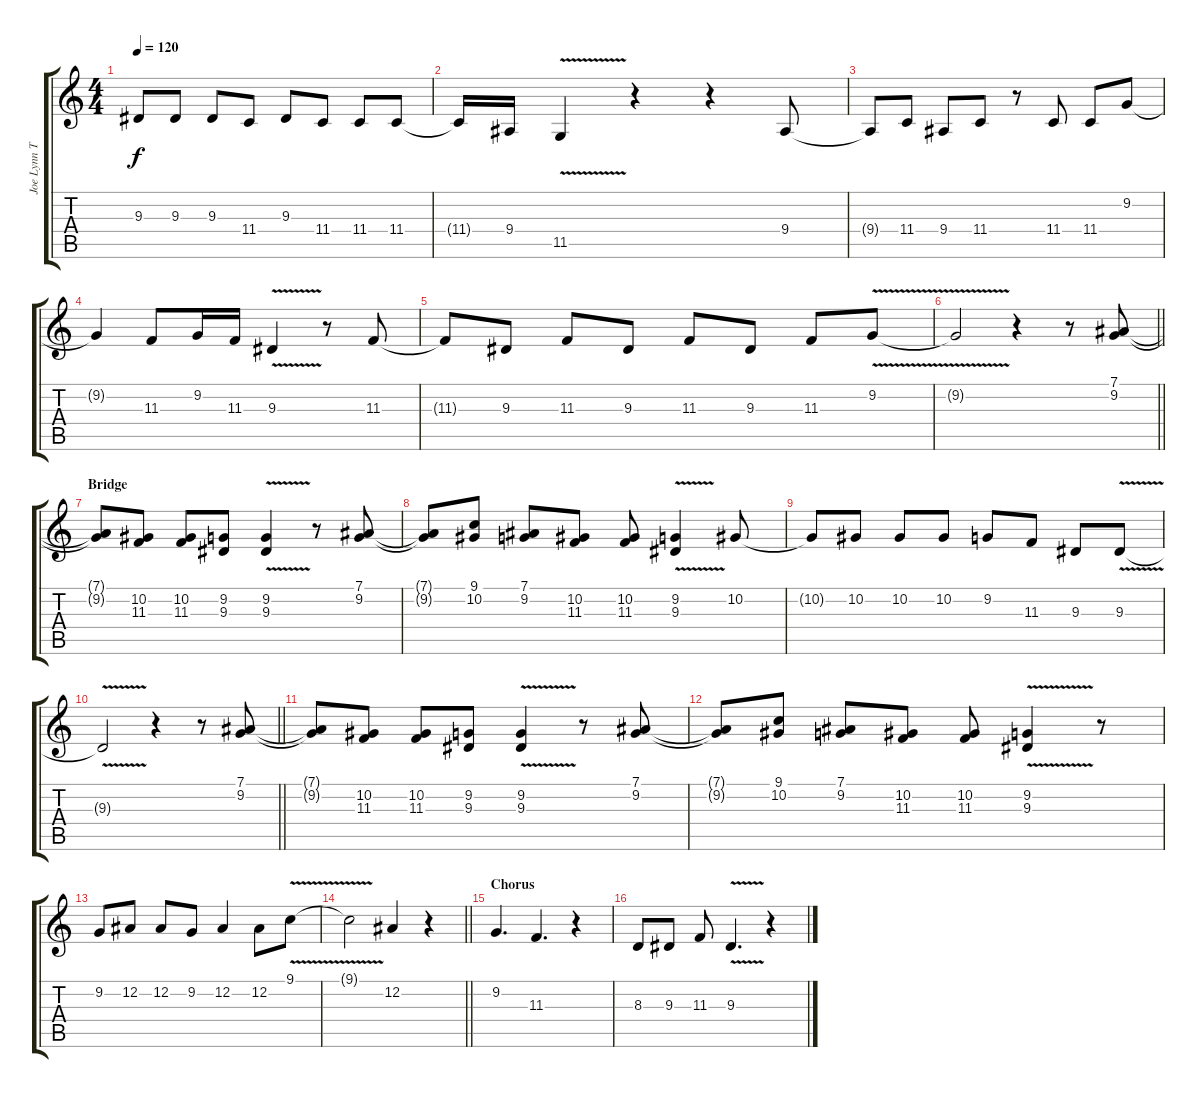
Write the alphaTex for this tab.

\track ("Joe Lynn Turner" "Joe Lynn T") {instrument lead2sawtooth}
\staff {score tabs}
\tuning (Eb4 Bb3 Gb3 Db3 Ab2 Eb2) {hide}
\ts (4 4)
\tempo 120
\clef g2
\ks c
9.3{t}.8{dy f} 9.3.8 9.3.8 11.4.8 9.3.8 11.4.8 11.4.8 11.4.8 |
11.4{t}.16 9.4.16 11.5{v}.4 r.4 r.4 9.4.8 |
9.4{t}.8 11.4.8 9.4.8 11.4.8 r.8 11.4.8 11.4.8 9.2.8 |
9.2{t}.4 11.3.8 9.2.16 11.3.16 9.3{v}.4 r.8 11.3.8 |
11.3{t}.8 9.3.8 11.3.8 9.3.8 11.3.8 9.3.8 11.3.8 9.2{v}.8 |
\barLineRight lightlight
9.2{t}.2 r.4 r.8 (7.1 9.2).8 |
\section ("" "Bridge")
(7.1{t} 9.2{t}).8 (10.2 11.3).8 (10.2 11.3).8 (9.2 9.3).8 (9.2 9.3{v}).4 r.8 (7.1 9.2).8 |
(7.1{t} 9.2{t}).8 (9.1 10.2).8 (7.1 9.2).8 (10.2 11.3).8 (10.2 11.3).8 (9.2{v} 9.3{v}).4 10.2.8 |
10.2{t}.8 10.2.8 10.2.8 10.2.8 9.2.8 11.3.8 9.3.8 9.3{v}.8 |
\barLineRight lightlight
9.3{t}.2 r.4 r.8 (7.1 9.2).8 |
(7.1{t} 9.2{t}).8 (10.2 11.3).8 (10.2 11.3).8 (9.2 9.3).8 (9.2 9.3{v}).4 r.8 (7.1 9.2).8 |
(7.1{t} 9.2{t}).8 (9.1 10.2).8 (7.1 9.2).8 (10.2 11.3).8 (10.2 11.3).8 (9.2{v} 9.3{v}).4 r.8 |
9.2.8 12.2.8 12.2.8 9.2.8 12.2.4 12.2.8 9.1{v}.8 |
\barLineRight lightlight
9.1{t}.2 12.2.4 r.4 |
\section ("" "Chorus")
9.2.4{d} 11.3.4{d} r.4 |
8.3.8 9.3.8 11.3.8 9.3{v}.4{d} r.4
